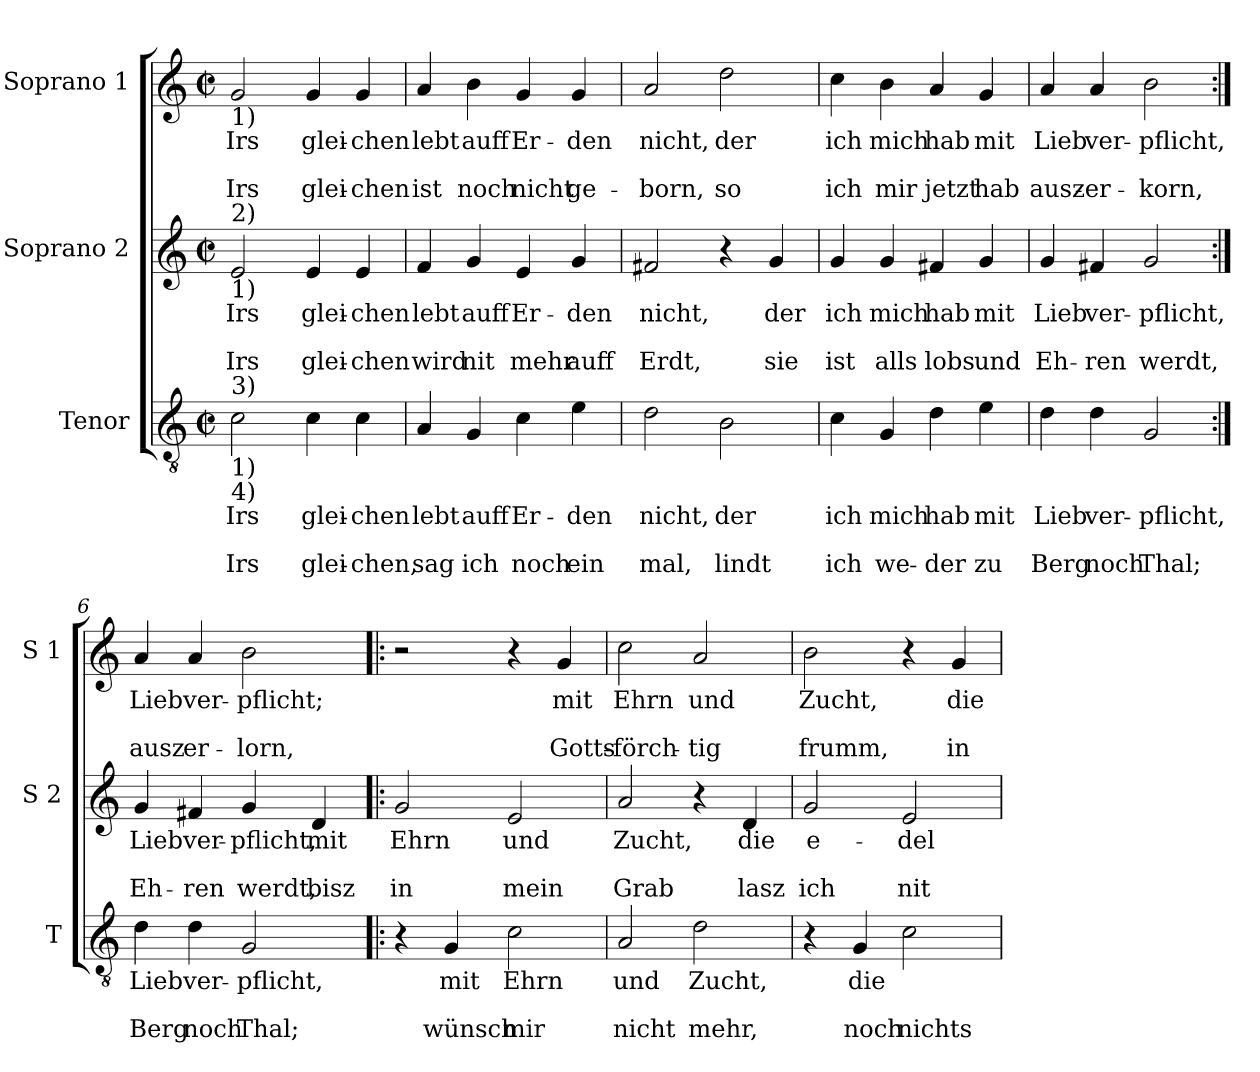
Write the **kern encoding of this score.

**kern	**text	**text	**text	**kern	**text	**text	**text	**kern	**text	**text	**text
*part3	*part3	*part3	*part3	*part2	*part2	*part2	*part2	*part1	*part1	*part1	*part1
*staff3	*staff3	*staff3	*staff3	*staff2	*staff2	*staff2	*staff2	*staff1	*staff1	*staff1	*staff1
*I"Tenor	*	*	*	*I"Soprano 2	*	*	*	*I"Soprano 1	*	*	*
*I'T	*	*	*	*I'S 2	*	*	*	*I'S 1	*	*	*
*clefGv2	*	*	*	*clefG2	*	*	*	*clefG2	*	*	*
*k[]	*	*	*	*k[]	*	*	*	*k[]	*	*	*
*C:	*	*	*	*C:	*	*	*	*C:	*	*	*
*M2/2	*	*	*	*M2/2	*	*	*	*M2/2	*	*	*
*met(c|)	*	*	*	*met(c|)	*	*	*	*met(c|)	*	*	*
=1	=1	=1	=1	=1	=1	=1	=1	=1	=1	=1	=1
!	!	!	!	!	!	!	!	!LO:TX:b:t=1)	!	!	!
!	!	!	!	!LO:TX:a:t=2)	!	!	!	!	!	!	!
!	!	!	!	!LO:TX:b:t=1)	!	!	!	!	!	!	!
!LO:TX:a:t=3)	!	!	!	!	!	!	!	!	!	!	!
!LO:TX:b:t=1)	!	!	!	!	!	!	!	!	!	!	!
!LO:TX:b:t=4)	!	!	!	!	!	!	!	!	!	!	!
!	!LO:LY:b	!	!LO:LY:b	!	!LO:LY:b	!	!LO:LY:b	!	!LO:LY:b	!	!LO:LY:b
2c\	Irs	.	Irs	2e/	Irs	.	Irs	2g/	Irs	.	Irs
!	!LO:LY:b	!	!LO:LY:b	!	!LO:LY:b	!	!LO:LY:b	!	!LO:LY:b	!	!LO:LY:b
4c\	glei-	.	glei-	4e/	glei-	.	glei-	4g/	glei-	.	glei-
!	!LO:LY:b	!	!LO:LY:b	!	!LO:LY:b	!	!LO:LY:b	!	!LO:LY:b	!	!LO:LY:b
4c\	-chen	.	-chen,	4e/	-chen	.	-chen	4g/	-chen	.	-chen
=2	=2	=2	=2	=2	=2	=2	=2	=2	=2	=2	=2
!	!LO:LY:b	!	!LO:LY:b	!	!LO:LY:b	!	!LO:LY:b	!	!LO:LY:b	!	!LO:LY:b
4A/	lebt	.	sag	4f/	lebt	.	wird	4a/	lebt	.	ist
!	!LO:LY:b	!	!LO:LY:b	!	!LO:LY:b	!	!LO:LY:b	!	!LO:LY:b	!	!LO:LY:b
4G/	auff	.	ich	4g/	auff	.	nit	4b\	auff	.	noch
!	!LO:LY:b	!	!LO:LY:b	!	!LO:LY:b	!	!LO:LY:b	!	!LO:LY:b	!	!LO:LY:b
4c\	Er-	.	noch	4e/	Er-	.	mehr	4g/	Er-	.	nicht
!	!LO:LY:b	!	!LO:LY:b	!	!LO:LY:b	!	!LO:LY:b	!	!LO:LY:b	!	!LO:LY:b
4e\	-den	.	ein	4g/	-den	.	auff	4g/	-den	.	ge-
=3	=3	=3	=3	=3	=3	=3	=3	=3	=3	=3	=3
!	!LO:LY:b	!	!LO:LY:b	!	!LO:LY:b	!	!LO:LY:b	!	!LO:LY:b	!	!LO:LY:b
2d\	nicht,	.	mal,	2f#X/	nicht,	.	Erdt,	2a/	nicht,	.	-born,
!	!LO:LY:b	!	!LO:LY:b	!	!	!	!	!	!LO:LY:b	!	!LO:LY:b
2B\	der	.	lindt	4r	.	.	.	2dd\	der	.	so
!	!	!	!	!	!LO:LY:b	!	!LO:LY:b	!	!	!	!
.	.	.	.	4g/	der	.	sie	.	.	.	.
=4	=4	=4	=4	=4	=4	=4	=4	=4	=4	=4	=4
!	!LO:LY:b	!	!LO:LY:b	!	!LO:LY:b	!	!LO:LY:b	!	!LO:LY:b	!	!LO:LY:b
4c\	ich	.	ich	4g/	ich	.	ist	4cc\	ich	.	ich
!	!LO:LY:b	!	!LO:LY:b	!	!LO:LY:b	!	!LO:LY:b	!	!LO:LY:b	!	!LO:LY:b
4G/	mich	.	we-	4g/	mich	.	alls	4b\	mich	.	mir
!	!LO:LY:b	!	!LO:LY:b	!	!LO:LY:b	!	!LO:LY:b	!	!LO:LY:b	!	!LO:LY:b
4d\	hab	.	-der	4f#X/	hab	.	lobs	4a/	hab	.	jetzt
!	!LO:LY:b	!	!LO:LY:b	!	!LO:LY:b	!	!LO:LY:b	!	!LO:LY:b	!	!LO:LY:b
4e\	mit	.	zu	4g/	mit	.	und	4g/	mit	.	hab
!!LO:LB:g=z
=5	=5	=5	=5	=5	=5	=5	=5	=5	=5	=5	=5
!	!LO:LY:b	!	!LO:LY:b	!	!LO:LY:b	!	!LO:LY:b	!	!LO:LY:b	!	!LO:LY:b
4d\	Lieb	.	Berg	4g/	Lieb	.	Eh-	4a/	Lieb	.	ausz-
!	!LO:LY:b	!	!LO:LY:b	!	!LO:LY:b	!	!LO:LY:b	!	!LO:LY:b	!	!LO:LY:b
4d\	ver-	.	noch	4f#X/	ver-	.	-ren	4a/	ver-	.	-er-
!	!LO:LY:b	!	!LO:LY:b	!	!LO:LY:b	!	!LO:LY:b	!	!LO:LY:b	!	!LO:LY:b
2G/	-pflicht,	.	Thal;	2g/	-pflicht,	.	werdt,	2b\	-pflicht,	.	-korn,
=6:|!	=6:|!	=6:|!	=6:|!	=6:|!	=6:|!	=6:|!	=6:|!	=6:|!	=6:|!	=6:|!	=6:|!
!	!LO:LY:b	!	!LO:LY:b	!	!LO:LY:b	!	!LO:LY:b	!	!LO:LY:b	!	!LO:LY:b
4d\	Lieb	.	Berg	4g/	Lieb	.	Eh-	4a/	Lieb	.	ausz
!	!LO:LY:b	!	!LO:LY:b	!	!LO:LY:b	!	!LO:LY:b	!	!LO:LY:b	!	!LO:LY:b
4d\	ver-	.	noch	4f#X/	ver-	.	-ren	4a/	ver-	.	er-
!	!LO:LY:b	!	!LO:LY:b	!	!LO:LY:b	!	!LO:LY:b	!	!LO:LY:b	!	!LO:LY:b
2G/	-pflicht,	.	Thal;	4g/	-pflicht,	.	werdt,	2b\	-pflicht;	.	-lorn,
!	!	!	!	!	!LO:LY:b	!	!LO:LY:b	!	!	!	!
.	.	.	.	4d/	mit	.	bisz	.	.	.	.
=7!|:	=7!|:	=7!|:	=7!|:	=7!|:	=7!|:	=7!|:	=7!|:	=7!|:	=7!|:	=7!|:	=7!|:
!	!	!	!	!	!LO:LY:b	!	!LO:LY:b	!	!	!	!
4r	.	.	.	2g/	Ehrn	.	in	2r	.	.	.
!	!LO:LY:b	!	!LO:LY:b	!	!	!	!	!	!	!	!
4G/	mit	.	wünsch	.	.	.	.	.	.	.	.
!	!LO:LY:b	!	!LO:LY:b	!	!LO:LY:b	!	!LO:LY:b	!	!	!	!
2c\	Ehrn	.	mir	2e/	und	.	mein	4r	.	.	.
!	!	!	!	!	!	!	!	!	!LO:LY:b	!	!LO:LY:b
.	.	.	.	.	.	.	.	4g/	mit	.	Gotts-
=8	=8	=8	=8	=8	=8	=8	=8	=8	=8	=8	=8
!	!LO:LY:b	!	!LO:LY:b	!	!LO:LY:b	!	!LO:LY:b	!	!LO:LY:b	!	!LO:LY:b
2A/	und	.	nicht	2a/	Zucht,	.	Grab	2cc\	Ehrn	.	-förch-
!	!LO:LY:b	!	!LO:LY:b	!	!	!	!	!	!LO:LY:b	!	!LO:LY:b
2d\	Zucht,	.	mehr,	4r	.	.	.	2a/	und	.	-tig
!	!	!	!	!	!LO:LY:b	!	!LO:LY:b	!	!	!	!
.	.	.	.	4d/	die	.	lasz	.	.	.	.
=9	=9	=9	=9	=9	=9	=9	=9	=9	=9	=9	=9
!	!	!	!	!	!LO:LY:b	!	!LO:LY:b	!	!LO:LY:b	!	!LO:LY:b
4r	.	.	.	2g/	e-	.	ich	2b\	Zucht,	.	frumm,
!	!LO:LY:b	!	!LO:LY:b	!	!	!	!	!	!	!	!
4G/	die	.	noch	.	.	.	.	.	.	.	.
!	!	!	!LO:LY:b	!	!LO:LY:b	!	!LO:LY:b	!	!	!	!
2c\	.	.	nichts	2e/	-del	.	nit	4r	.	.	.
!	!	!	!	!	!	!	!	!	!LO:LY:b	!	!LO:LY:b
.	.	.	.	.	.	.	.	4g/	die	.	in
=	=	=	=	=	=	=	=	=	=	=	=
*-	*-	*-	*-	*-	*-	*-	*-	*-	*-	*-	*-
